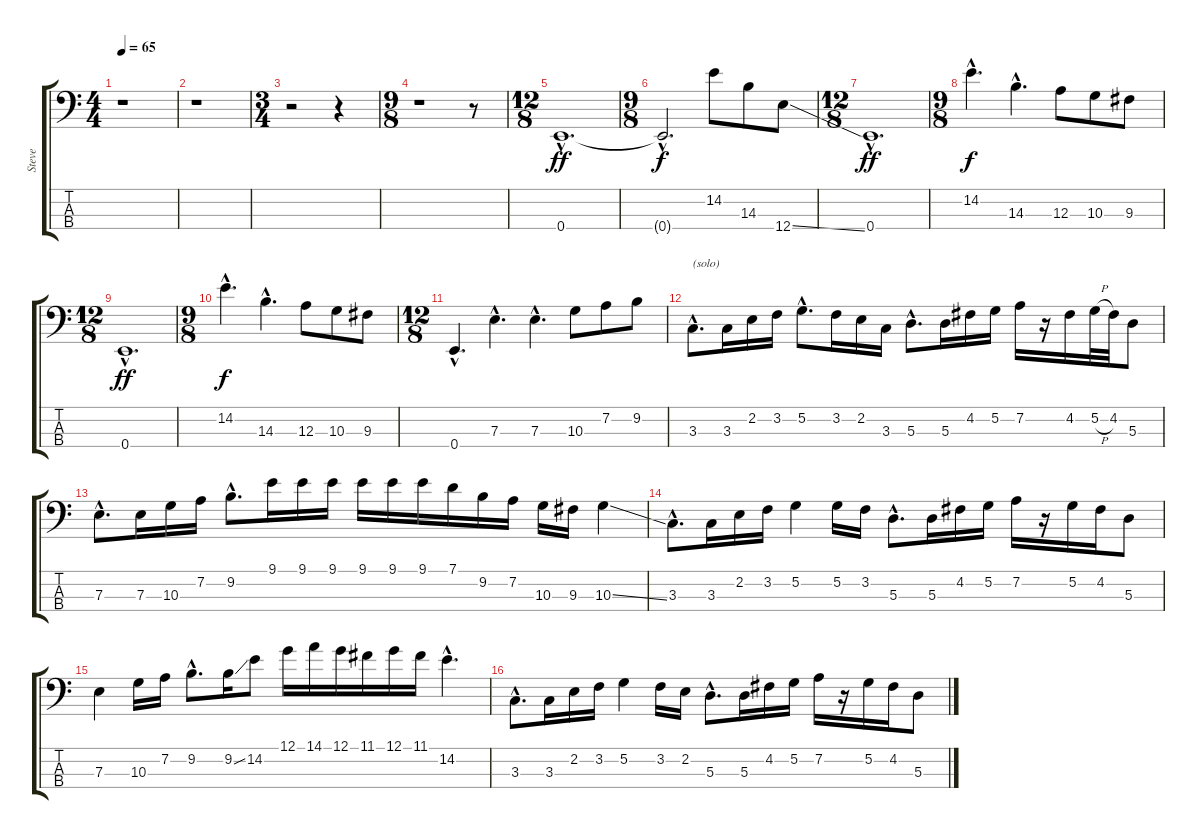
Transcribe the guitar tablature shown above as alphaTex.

\track ("Steve" "Steve") {instrument electricbassfinger}
\staff {score tabs}
\tuning (G2 D2 A1 E1) {hide}
\ts (4 4)
\tempo 65
\clef f4
\ks c
r.1{dy ff instrument electricbassfinger} |
r.1 |
\ts (3 4)
r.2 r.4 |
\ts (9 8)
r.1 r.8 |
\ts (12 8)
0.4{hac}.1{d} |
\ts (9 8)
0.4{hac t}.2{d dy f} 14.2.8 14.3.8 12.4{ss}.8 |
\ts (12 8)
0.4{hac}.1{d dy ff} |
\ts (9 8)
14.2{hac}.4{d dy f} 14.3{hac}.4{d} 12.3.8 10.3.8 9.3.8 |
\ts (12 8)
0.4{hac}.1{d dy ff} |
\ts (9 8)
14.2{hac}.4{d dy f} 14.3{hac}.4{d} 12.3.8 10.3.8 9.3.8 |
\ts (12 8)
0.4{hac}.4{d} 7.3{hac}.4{d} 7.3{hac}.4{d} 10.3.8 7.2.8 9.2.8 |
3.3{hac}.8{d txt "(solo)"} 3.3.16 2.2.16 3.2.16 5.2{hac}.8{d} 3.2.16 2.2.16 3.3.16 5.3{hac}.8{d} 5.3.16 4.2.16 5.2.16 7.2.16 r.16 4.2.16 5.2{h}.32 4.2.32 5.3.8 |
7.3{hac}.8{d} 7.3.16 10.3.16 7.2.16 9.2{hac}.8{d} 9.1.16 9.1.16 9.1.16 9.1.16 9.1.16 9.1.16 7.1.16 9.2.16 7.2.16 10.3.16 9.3.16 10.3{ss}.4 |
3.3{hac}.8{d} 3.3.16 2.2.16 3.2.16 5.2.4 5.2.16 3.2.16 5.3{hac}.8{d} 5.3.16 4.2.16 5.2.16 7.2.16 r.16 5.2.16 4.2.16 5.3.8 |
7.3.4 10.3.16 7.2.16 9.2{hac}.8{d} 9.2{ss}.16 14.2.8 12.1.16 14.1.16 12.1.16 11.1.16 12.1.16 11.1.16 14.2{hac}.4{d} |
3.3{hac}.8{d} 3.3.16 2.2.16 3.2.16 5.2.4 3.2.16 2.2.16 5.3{hac}.8{d} 5.3.16 4.2.16 5.2.16 7.2.16 r.16 5.2.16 4.2.16 5.3.8
